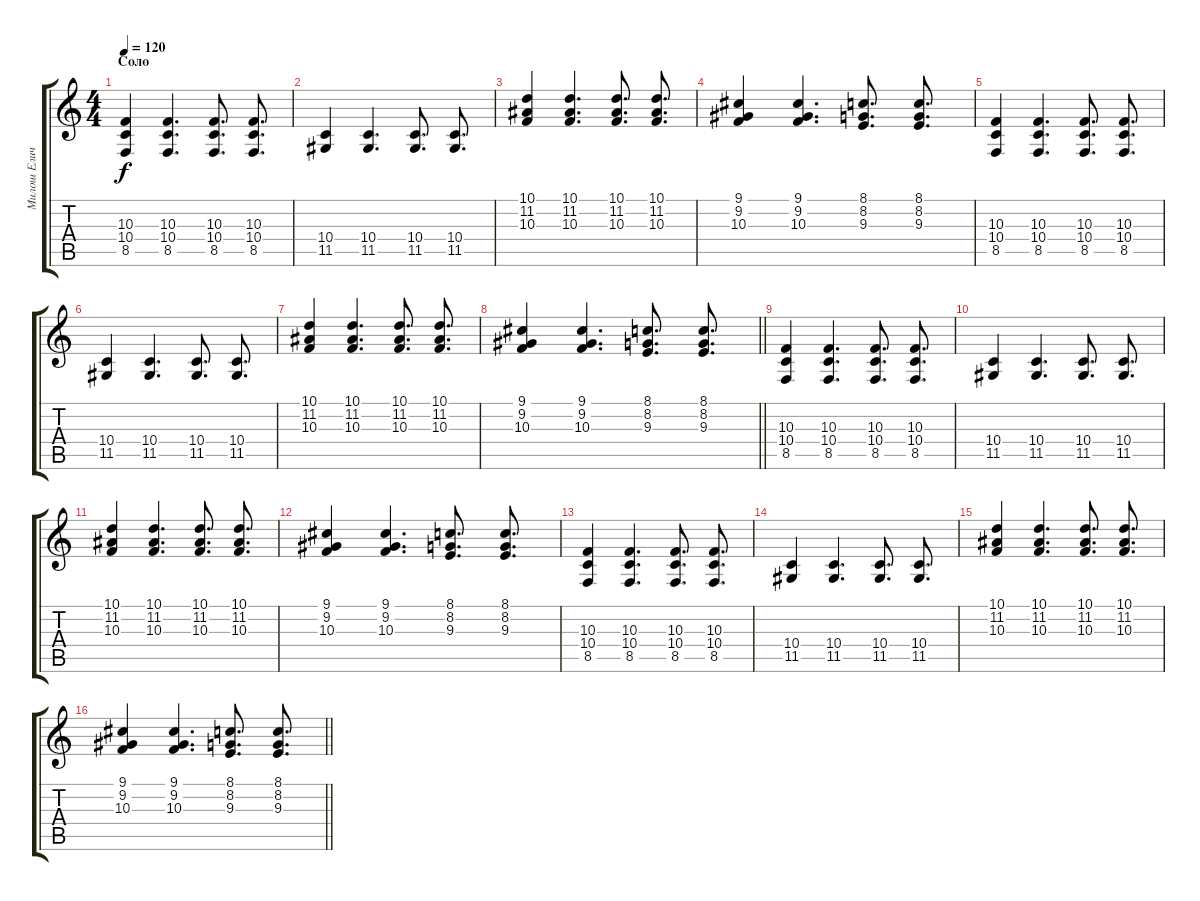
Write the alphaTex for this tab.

\track ("Милош Елич" "Милош Елич") {instrument brightacousticpiano}
\staff {score tabs}
\tuning (E4 B3 G3 D3 A2 E2) {hide}
\ts (4 4)
\section ("" "Соло")
\tempo 120
\clef g2
\ks c
(10.3 10.4 8.5).4{dy f} (10.3 10.4 8.5).4{d} (10.3 10.4 8.5).8{d} (10.3 10.4 8.5).8{d} |
(10.4 11.5).4 (10.4 11.5).4{d} (10.4 11.5).8{d} (10.4 11.5).8{d} |
(10.1 11.2 10.3).4 (10.1 11.2 10.3).4{d} (10.1 11.2 10.3).8{d} (10.1 11.2 10.3).8{d} |
(9.1 9.2 10.3).4 (9.1 9.2 10.3).4{d} (8.1 8.2 9.3).8{d} (8.1 8.2 9.3).8{d} |
(10.3 10.4 8.5).4 (10.3 10.4 8.5).4{d} (10.3 10.4 8.5).8{d} (10.3 10.4 8.5).8{d} |
(10.4 11.5).4 (10.4 11.5).4{d} (10.4 11.5).8{d} (10.4 11.5).8{d} |
(10.1 11.2 10.3).4 (10.1 11.2 10.3).4{d} (10.1 11.2 10.3).8{d} (10.1 11.2 10.3).8{d} |
\barLineRight lightlight
(9.1 9.2 10.3).4 (9.1 9.2 10.3).4{d} (8.1 8.2 9.3).8{d} (8.1 8.2 9.3).8{d} |
(10.3 10.4 8.5).4 (10.3 10.4 8.5).4{d} (10.3 10.4 8.5).8{d} (10.3 10.4 8.5).8{d} |
(10.4 11.5).4 (10.4 11.5).4{d} (10.4 11.5).8{d} (10.4 11.5).8{d} |
(10.1 11.2 10.3).4 (10.1 11.2 10.3).4{d} (10.1 11.2 10.3).8{d} (10.1 11.2 10.3).8{d} |
(9.1 9.2 10.3).4 (9.1 9.2 10.3).4{d} (8.1 8.2 9.3).8{d} (8.1 8.2 9.3).8{d} |
(10.3 10.4 8.5).4 (10.3 10.4 8.5).4{d} (10.3 10.4 8.5).8{d} (10.3 10.4 8.5).8{d} |
(10.4 11.5).4 (10.4 11.5).4{d} (10.4 11.5).8{d} (10.4 11.5).8{d} |
(10.1 11.2 10.3).4 (10.1 11.2 10.3).4{d} (10.1 11.2 10.3).8{d} (10.1 11.2 10.3).8{d} |
\barLineRight lightlight
(9.1 9.2 10.3).4 (9.1 9.2 10.3).4{d} (8.1 8.2 9.3).8{d} (8.1 8.2 9.3).8{d}
